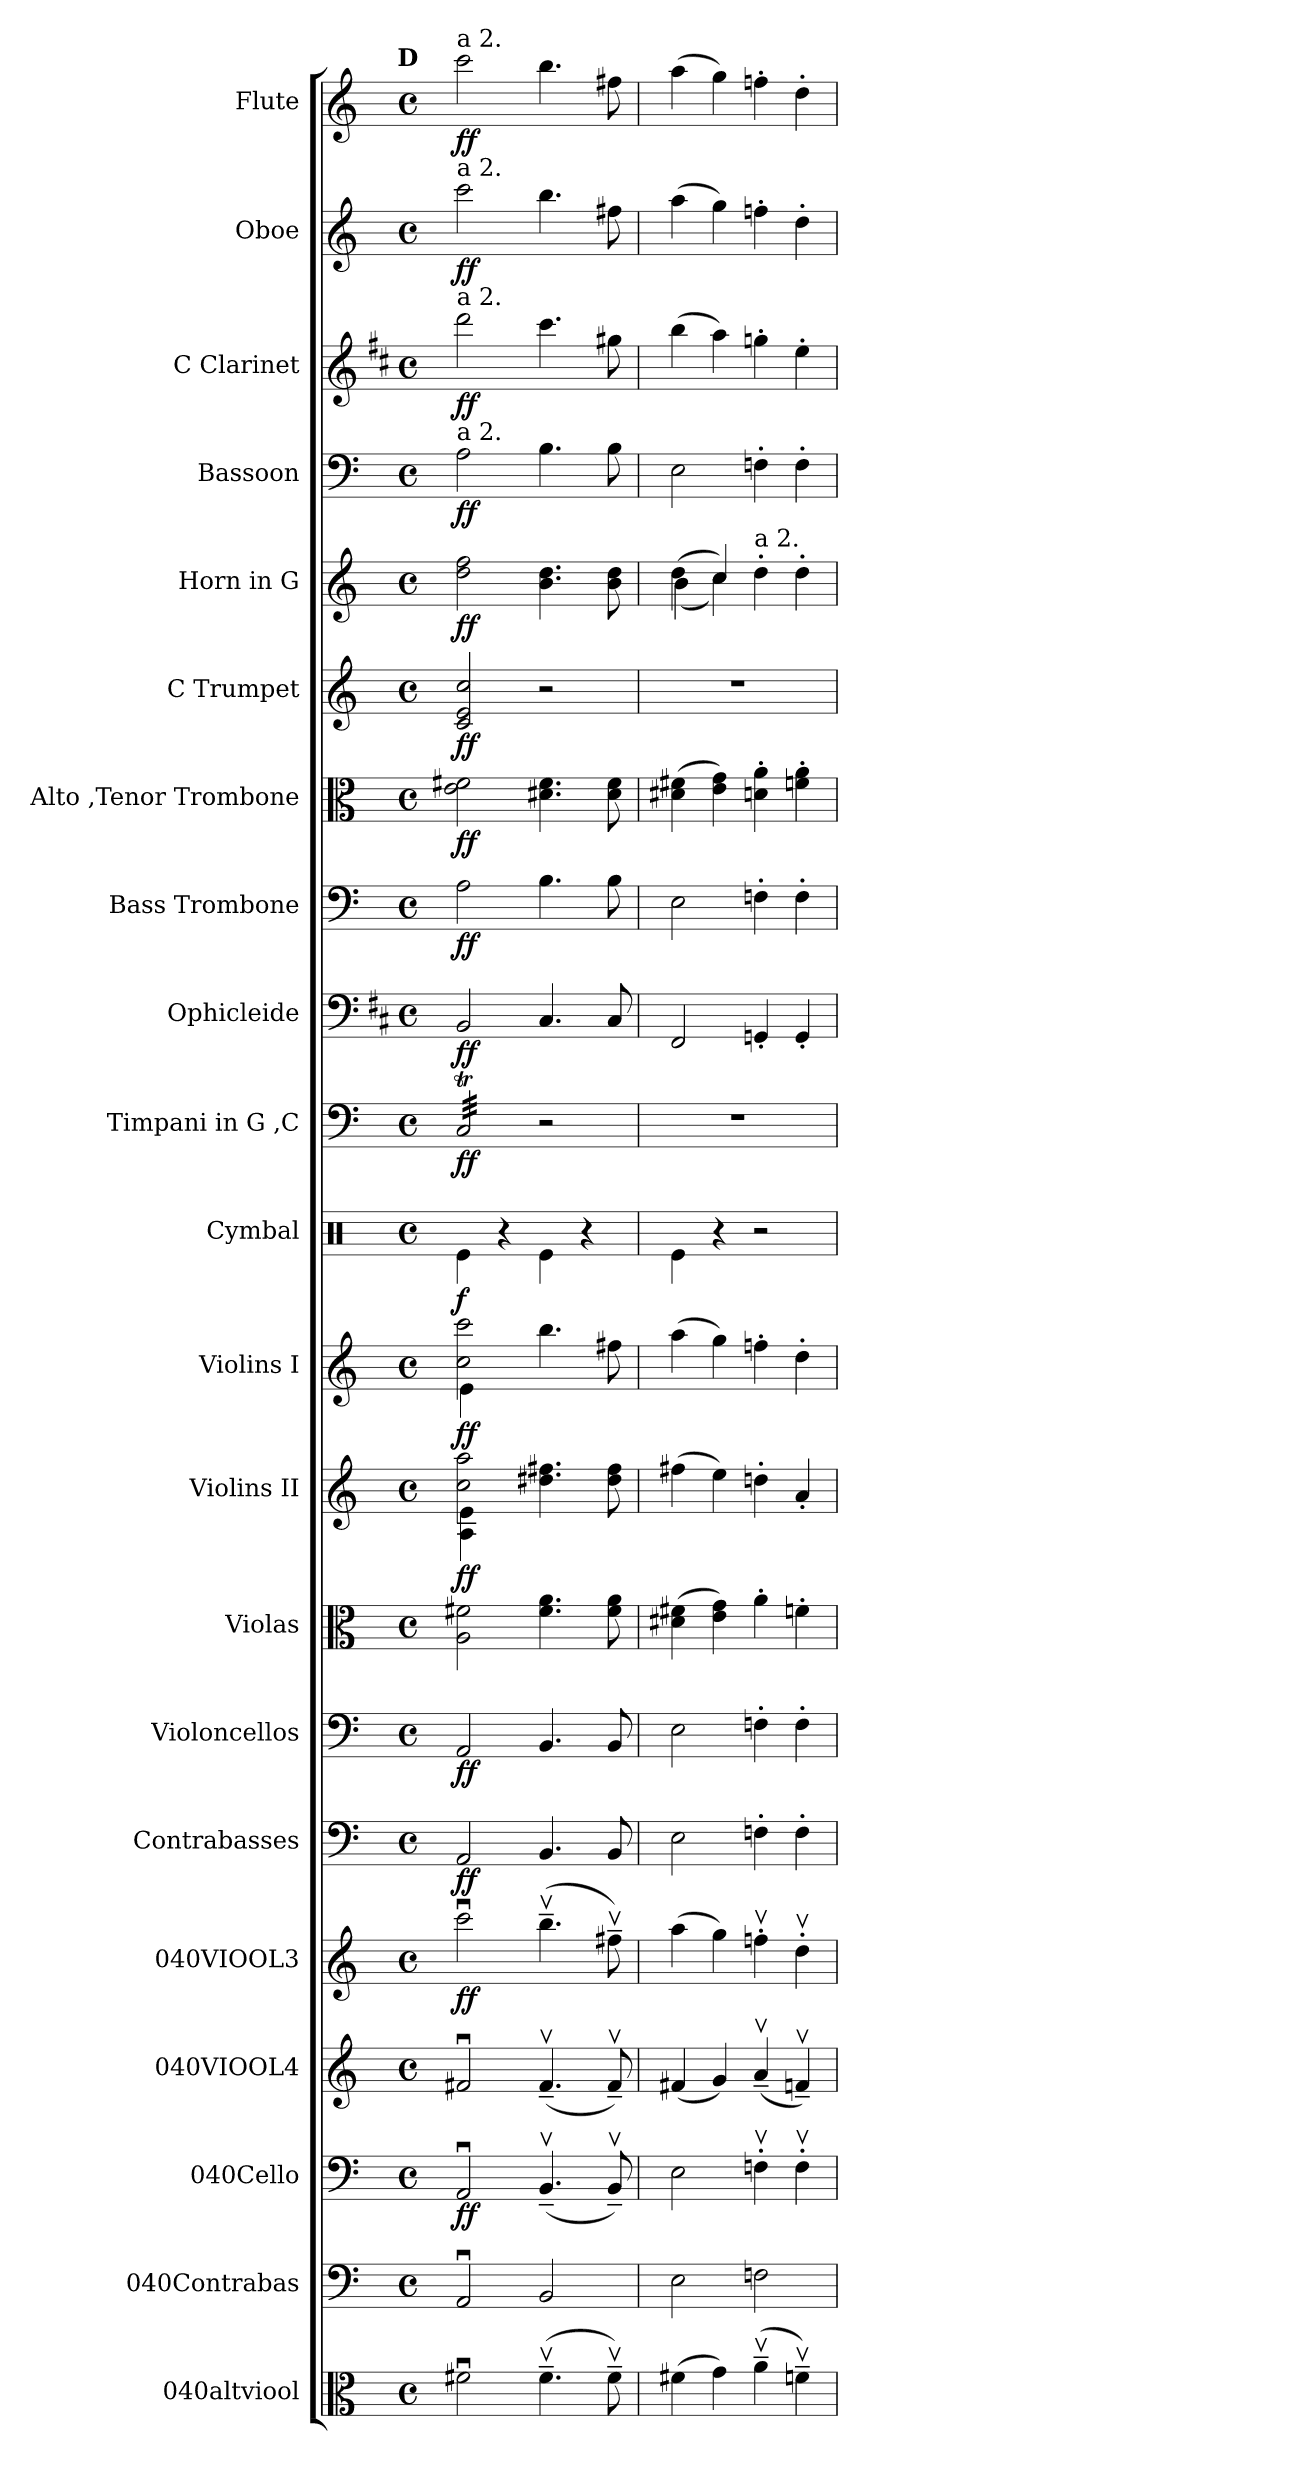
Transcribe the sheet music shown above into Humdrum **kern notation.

**kern	**kern	**kern	**dynam	**kern	**kern	**dynam	**kern	**dynam	**kern	**dynam	**kern	**kern	**dynam	**kern	**dynam	**kern	**dynam	**kern	**dynam	**kern	**dynam	**kern	**dynam	**kern	**dynam	**kern	**dynam	**kern	**dynam	**kern	**dynam	**kern	**dynam	**kern	**dynam	**kern	**dynam
*part21	*part20	*part19	*part19	*part18	*part17	*part17	*part16	*part16	*part15	*part15	*part14	*part13	*part13	*part12	*part12	*part11	*part11	*part10	*part10	*part9	*part9	*part8	*part8	*part7	*part7	*part6	*part6	*part5	*part5	*part4	*part4	*part3	*part3	*part2	*part2	*part1	*part1
*staff21	*staff20	*staff19	*staff19	*staff18	*staff17	*staff17	*staff16	*staff16	*staff15	*staff15	*staff14	*staff13	*staff13	*staff12	*staff12	*staff11	*staff11	*staff10	*staff10	*staff9	*staff9	*staff8	*staff8	*staff7	*staff7	*staff6	*staff6	*staff5	*staff5	*staff4	*staff4	*staff3	*staff3	*staff2	*staff2	*staff1	*staff1
*I"040altviool	*I"040Contrabas	*I"040Cello	*	*I"040VIOOL4	*I"040VIOOL3	*	*I"Contrabasses	*	*I"Violoncellos	*	*I"Violas	*I"Violins II	*	*I"Violins I	*	*I"Cymbal	*	*I"Timpani in G ,C	*	*I"Ophicleide	*	*I"Bass Trombone	*	*I"Alto ,Tenor Trombone	*	*I"C Trumpet	*	*I"Horn in G	*	*I"Bassoon	*	*I"C Clarinet	*	*I"Oboe	*	*I"Flute	*
*	*I'Ca. Bs.	*	*	*I'Vl.	*I'Vl.	*	*I'Cbs.	*	*I'Vcs.	*	*I'Vlas.	*I'Vlns II.	*	*I'Vlns I.	*	*I'Cym.	*	*I'Timp.	*	*I'Oph.	*	*I'B. Tbn.	*	*I'A,T Tbn.	*	*I'C Tpt.	*	*	*	*I'Bsn.	*	*I'C Cl.	*	*I'Ob.	*	*I'Fl.	*
*clefC3	*clefF4	*clefF4	*	*clefG2	*clefG2	*	*clefF4	*	*clefF4	*	*clefC3	*clefG2	*	*clefG2	*	*clefX	*	*clefF4	*	*clefF4	*	*clefF4	*	*clefC3	*	*clefG2	*	*clefG2	*	*clefF4	*	*clefG2	*	*clefG2	*	*clefG2	*
*	*ITrd7c12	*	*	*	*	*	*ITrd7c12	*	*	*	*	*	*	*	*	*	*	*	*	*ITrd1c2	*	*	*	*	*	*	*	*ITrd3c5	*	*	*	*ITrd1c2	*	*	*	*	*
*k[]	*k[]	*k[]	*	*k[]	*k[]	*	*k[]	*	*k[]	*	*k[]	*k[]	*	*k[]	*	*k[]	*	*k[]	*	*k[]	*	*k[]	*	*k[]	*	*k[]	*	*k[f#]	*	*k[]	*	*k[]	*	*k[]	*	*k[]	*
*M4/4	*M4/4	*M4/4	*	*M4/4	*M4/4	*	*M4/4	*	*M4/4	*	*M4/4	*M4/4	*	*M4/4	*	*M4/4	*	*M4/4	*	*M4/4	*	*M4/4	*	*M4/4	*	*M4/4	*	*M4/4	*	*M4/4	*	*M4/4	*	*M4/4	*	*M4/4	*
*met(c)	*met(c)	*met(c)	*	*met(c)	*met(c)	*	*met(c)	*	*met(c)	*	*met(c)	*met(c)	*	*met(c)	*	*met(c)	*	*met(c)	*	*met(c)	*	*met(c)	*	*met(c)	*	*met(c)	*	*met(c)	*	*met(c)	*	*met(c)	*	*met(c)	*	*met(c)	*
!!LO:REH:place=s1:a:B:enc=none:fs=18:t=D
=51	=51	=51	=51	=51	=51	=51	=51	=51	=51	=51	=51	=51	=51	=51	=51	=51	=51	=51	=51	=51	=51	=51	=51	=51	=51	=51	=51	=51	=51	=51	=51	=51	=51	=51	=51	=51	=51
*	*	*	*	*	*	*	*	*	*	*	*	*^	*	*^	*	*	*	*	*	*	*	*	*	*	*	*	*	*	*	*	*	*	*	*	*	*	*
!	!	!	!	!	!	!	!	!	!	!	!	!	!	!	!	!	!	!	!	!	!	!	!	!	!	!	!	!	!	!	!	!	!	!	!	!	!	!LO:TX:a:t=a 2.	!
!	!	!	!	!	!	!	!	!	!	!	!	!	!	!	!	!	!	!	!	!	!	!	!	!	!	!	!	!	!	!	!	!	!	!	!	!LO:TX:a:t=a 2.	!	!	!
!	!	!	!	!	!	!	!	!	!	!	!	!	!	!	!	!	!	!	!	!	!	!	!	!	!	!	!	!	!	!	!	!	!	!LO:TX:a:t=a 2.	!	!	!	!	!
!	!	!	!	!	!	!	!	!	!	!	!	!	!	!	!	!	!	!	!	!	!	!	!	!	!	!	!	!	!	!	!	!LO:TX:a:t=a 2.	!	!	!	!	!	!	!
!	!	!	!LO:DY:b	!	!	!LO:DY:b	!	!LO:DY:b	!	!LO:DY:b	!	!	!	!LO:DY:b	!	!	!LO:DY:b	!	!LO:DY:b	!	!LO:DY:b	!	!LO:DY:b	!	!LO:DY:b	!	!LO:DY:b	!	!LO:DY:b	!	!LO:DY:b	!	!LO:DY:b	!	!LO:DY:b	!	!LO:DY:b	!	!LO:DY:b
*	*	*	*	*	*	*	*	*	*	*	*	*	*	*	*	*	*	*	*	*tremolo	*	*	*	*	*	*	*	*	*	*	*	*	*	*	*	*	*	*	*
2f#Xu\	2AAAu/	2AAu/	ff	2f#Xu/	2cccu\	ff	2AAA/	ff	2AA/	ff	2A\ 2f#X\	2cc\ 2aa\	4A\ 4e\	ff	2cc\ 2ccc\	4e\	ff	4Re\	f	32CT/LLL	ff	2AA/	ff	2A\	ff	2e\ 2f#X\	ff	2c/ 2e/ 2cc/	ff	2a\ 2cc\	ff	2A\	ff	2ccc\	ff	2ccc\	ff	2ccc\	ff
.	.	.	.	.	.	.	.	.	.	.	.	.	.	.	.	.	.	.	.	32CT/	.	.	.	.	.	.	.	.	.	.	.	.	.	.	.	.	.	.	.
.	.	.	.	.	.	.	.	.	.	.	.	.	.	.	.	.	.	.	.	32CT/	.	.	.	.	.	.	.	.	.	.	.	.	.	.	.	.	.	.	.
.	.	.	.	.	.	.	.	.	.	.	.	.	.	.	.	.	.	.	.	32CT/	.	.	.	.	.	.	.	.	.	.	.	.	.	.	.	.	.	.	.
.	.	.	.	.	.	.	.	.	.	.	.	.	.	.	.	.	.	.	.	32CT/	.	.	.	.	.	.	.	.	.	.	.	.	.	.	.	.	.	.	.
.	.	.	.	.	.	.	.	.	.	.	.	.	.	.	.	.	.	.	.	32CT/	.	.	.	.	.	.	.	.	.	.	.	.	.	.	.	.	.	.	.
.	.	.	.	.	.	.	.	.	.	.	.	.	.	.	.	.	.	.	.	32CT/	.	.	.	.	.	.	.	.	.	.	.	.	.	.	.	.	.	.	.
.	.	.	.	.	.	.	.	.	.	.	.	.	.	.	.	.	.	.	.	32CT/	.	.	.	.	.	.	.	.	.	.	.	.	.	.	.	.	.	.	.
.	.	.	.	.	.	.	.	.	.	.	.	.	2.ryy	.	.	2.ryy	.	4r	.	32CT/	.	.	.	.	.	.	.	.	.	.	.	.	.	.	.	.	.	.	.
.	.	.	.	.	.	.	.	.	.	.	.	.	.	.	.	.	.	.	.	32CT/	.	.	.	.	.	.	.	.	.	.	.	.	.	.	.	.	.	.	.
.	.	.	.	.	.	.	.	.	.	.	.	.	.	.	.	.	.	.	.	32CT/	.	.	.	.	.	.	.	.	.	.	.	.	.	.	.	.	.	.	.
.	.	.	.	.	.	.	.	.	.	.	.	.	.	.	.	.	.	.	.	32CT/	.	.	.	.	.	.	.	.	.	.	.	.	.	.	.	.	.	.	.
.	.	.	.	.	.	.	.	.	.	.	.	.	.	.	.	.	.	.	.	32CT/	.	.	.	.	.	.	.	.	.	.	.	.	.	.	.	.	.	.	.
.	.	.	.	.	.	.	.	.	.	.	.	.	.	.	.	.	.	.	.	32CT/	.	.	.	.	.	.	.	.	.	.	.	.	.	.	.	.	.	.	.
.	.	.	.	.	.	.	.	.	.	.	.	.	.	.	.	.	.	.	.	32CT/	.	.	.	.	.	.	.	.	.	.	.	.	.	.	.	.	.	.	.
.	.	.	.	.	.	.	.	.	.	.	.	.	.	.	.	.	.	.	.	32CT/JJJ	.	.	.	.	.	.	.	.	.	.	.	.	.	.	.	.	.	.	.
*	*	*	*	*	*	*	*	*	*	*	*	*	*	*	*	*	*	*	*	*Xtremolo	*	*	*	*	*	*	*	*	*	*	*	*	*	*	*	*	*	*	*
(4.f#v~\	2BBB/	(4.BBv~/	.	(4.f#v~/	(4.bbv~\	.	4.BBB/	.	4.BB/	.	4.f#\ 4.a\	4.dd#X\ 4.ff#X\	.	.	4.bb\	.	.	4Re\	.	2r	.	4.BB/	.	4.B\	.	4.d#X\ 4.f#\	.	2r	.	4.f#\ 4.a\	.	4.B\	.	4.bb\	.	4.bb\	.	4.bb\	.
.	.	.	.	.	.	.	.	.	.	.	.	.	.	.	.	.	.	4r	.	.	.	.	.	.	.	.	.	.	.	.	.	.	.	.	.	.	.	.	.
8f#v~\)	.	8BBv~/)	.	8f#v~/)	8ff#Xv~\)	.	8BBB/	.	8BB/	.	8f#\ 8a\	8dd#\ 8ff#\	.	.	8ff#X\	.	.	.	.	.	.	8BB/	.	8B\	.	8d#\ 8f#\	.	.	.	8f#\ 8a\	.	8B\	.	8ff#X\	.	8ff#X\	.	8ff#X\	.
*	*	*	*	*	*	*	*	*	*	*	*	*v	*v	*	*	*	*	*	*	*	*	*	*	*	*	*	*	*	*	*	*	*	*	*	*	*	*	*	*
*	*	*	*	*	*	*	*	*	*	*	*	*	*	*v	*v	*	*	*	*	*	*	*	*	*	*	*	*	*	*	*	*	*	*	*	*	*	*	*
=52	=52	=52	=52	=52	=52	=52	=52	=52	=52	=52	=52	=52	=52	=52	=52	=52	=52	=52	=52	=52	=52	=52	=52	=52	=52	=52	=52	=52	=52	=52	=52	=52	=52	=52	=52	=52	=52
*	*	*	*	*	*	*	*	*	*	*	*	*	*	*	*	*	*	*	*	*	*	*	*	*	*	*	*	*^	*	*	*	*	*	*	*	*	*
(4f#X\	2EE\	2E\	.	(4f#X/	(4aa\	.	2EE\	.	2E\	.	(4d#X\ 4f#X\	(4ff#X\	.	(4aa\	.	4Re\	.	1r	.	2EE/	.	2E\	.	(4d#X\ 4f#X\	.	1r	.	(4a\	(4f#\	.	2E\	.	(4aa\	.	(4aa\	.	(4aa\	.
4g\)	.	.	.	4g/)	4gg\)	.	.	.	.	.	4e\ 4g\)	4ee\)	.	4gg\)	.	4r	.	.	.	.	.	.	.	4e\ 4g\)	.	.	.	4g/)	4g\)	.	.	.	4gg\)	.	4gg\)	.	4gg\)	.
!	!	!	!	!	!	!	!	!	!	!	!	!	!	!	!	!	!	!	!	!	!	!	!	!	!	!	!	!LO:TX:a:t=a 2.	!	!	!	!	!	!	!	!	!	!
(4av~\	2FFn:\	4Fnv'\	.	(4av~/	4ffnv'\	.	4FFn'\	.	4Fn'\	.	4a'\	4ddn'\	.	4ffn'\	.	2r	.	.	.	4FFn'/	.	4Fn'\	.	4dn\' 4a\'	.	.	.	4a'\	2ryy	.	4Fn'\	.	4ffn'\	.	4ffn'\	.	4ffn'\	.
4fn:v~\)	.	4Fv'\	.	4fn:v~/)	4ddv'\	.	4FF'\	.	4F'\	.	4fn'\	4a'/	.	4dd'\	.	.	.	.	.	4FF'/	.	4F'\	.	4fn\' 4a\'	.	.	.	4a'\	.	.	4F'\	.	4dd'\	.	4dd'\	.	4dd'\	.
*	*	*	*	*	*	*	*	*	*	*	*	*	*	*	*	*	*	*	*	*	*	*	*	*	*	*	*	*v	*v	*	*	*	*	*	*	*	*	*
=	=	=	=	=	=	=	=	=	=	=	=	=	=	=	=	=	=	=	=	=	=	=	=	=	=	=	=	=	=	=	=	=	=	=	=	=	=
*-	*-	*-	*-	*-	*-	*-	*-	*-	*-	*-	*-	*-	*-	*-	*-	*-	*-	*-	*-	*-	*-	*-	*-	*-	*-	*-	*-	*-	*-	*-	*-	*-	*-	*-	*-	*-	*-
